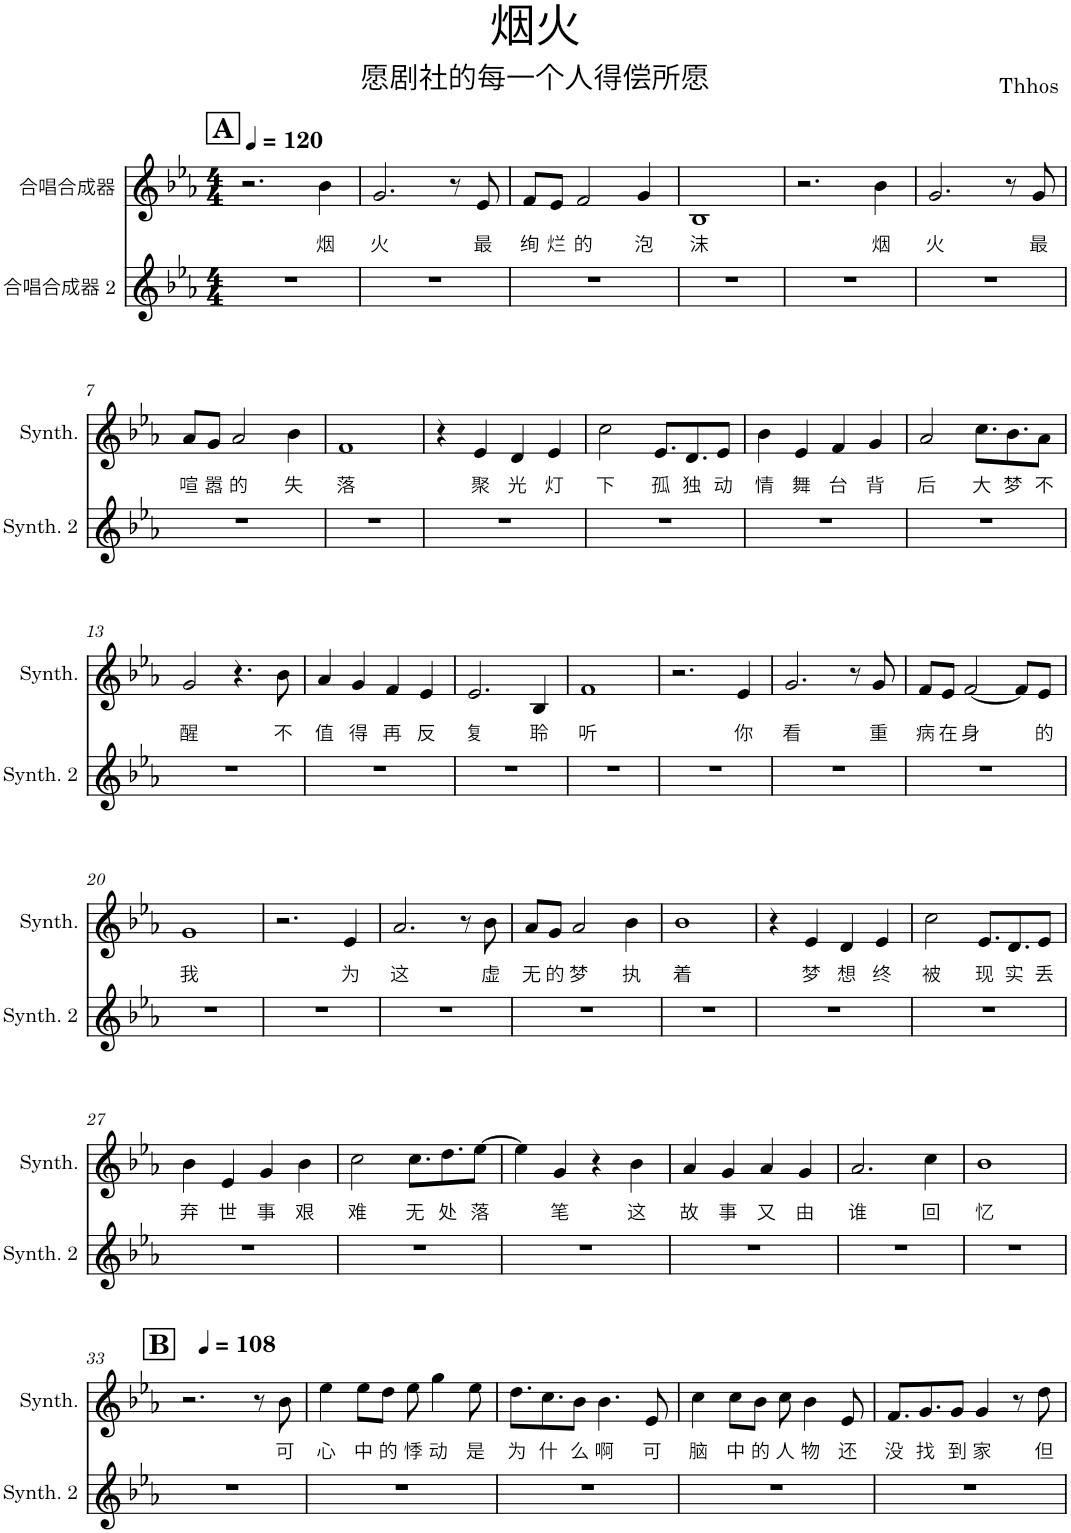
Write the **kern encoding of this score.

**kern	**kern	**text
*part2	*part1	*part1
*staff2	*staff1	*staff1
*I"合唱合成器 2	*I"合唱合成器	*
*clefG2	*clefG2	*
*k[b-e-a-]	*k[b-e-a-]	*
*M4/4	*M4/4	*
*MM120	*MM120	*
!!LO:REH:place=s1:a:B:cj:fs=14:t=A
=1	=1	=1
1r	2.r	.
!	!	!LO:LY:b
.	4b-\	烟
=2	=2	=2
!	!	!LO:LY:b
1r	2.g/	火
.	8r	.
!	!	!LO:LY:b
.	8e-/	最
=3	=3	=3
!	!	!LO:LY:b
1r	8f/L	绚
!	!	!LO:LY:b
.	8e-/J	烂
!	!	!LO:LY:b
.	2f/	的
!	!	!LO:LY:b
.	4g/	泡
=4	=4	=4
!	!	!LO:LY:b
1r	1B-	沫
=5	=5	=5
1r	2.r	.
!	!	!LO:LY:b
.	4b-\	烟
=6	=6	=6
!	!	!LO:LY:b
1r	2.g/	火
.	8r	.
!	!	!LO:LY:b
.	8g/	最
!!LO:LB:g=z
=7	=7	=7
!	!	!LO:LY:b
1r	8a-/L	喧
!	!	!LO:LY:b
.	8g/J	嚣
!	!	!LO:LY:b
.	2a-/	的
!	!	!LO:LY:b
.	4b-\	失
=8	=8	=8
!	!	!LO:LY:b
1r	1f	落
=9	=9	=9
1r	4r	.
!	!	!LO:LY:b
.	4e-/	聚
!	!	!LO:LY:b
.	4d/	光
!	!	!LO:LY:b
.	4e-/	灯
=10	=10	=10
!	!	!LO:LY:b
1r	2cc\	下
!	!	!LO:LY:b
.	8.e-/L	孤
!	!	!LO:LY:b
.	8.d/	独
!	!	!LO:LY:b
.	8e-/J	动
=11	=11	=11
!	!	!LO:LY:b
1r	4b-\	情
!	!	!LO:LY:b
.	4e-/	舞
!	!	!LO:LY:b
.	4f/	台
!	!	!LO:LY:b
.	4g/	背
=12	=12	=12
!	!	!LO:LY:b
1r	2a-/	后
!	!	!LO:LY:b
.	8.cc\L	大
!	!	!LO:LY:b
.	8.b-\	梦
!	!	!LO:LY:b
.	8a-\J	不
!!LO:LB:g=z
=13	=13	=13
!	!	!LO:LY:b
1r	2g/	醒
.	4.r	.
!	!	!LO:LY:b
.	8b-\	不
=14	=14	=14
!	!	!LO:LY:b
1r	4a-/	值
!	!	!LO:LY:b
.	4g/	得
!	!	!LO:LY:b
.	4f/	再
!	!	!LO:LY:b
.	4e-/	反
=15	=15	=15
!	!	!LO:LY:b
1r	2.e-/	复
!	!	!LO:LY:b
.	4B-/	聆
=16	=16	=16
!	!	!LO:LY:b
1r	1f	听
=17	=17	=17
1r	2.r	.
!	!	!LO:LY:b
.	4e-/	你
=18	=18	=18
!	!	!LO:LY:b
1r	2.g/	看
.	8r	.
!	!	!LO:LY:b
.	8g/	重
=19	=19	=19
!	!	!LO:LY:b
1r	8f/L	病
!	!	!LO:LY:b
.	8e-/J	在
!	!	!LO:LY:b
.	[2f/	身
.	8f/L]	.
!	!	!LO:LY:b
.	8e-/J	的
!!LO:LB:g=z
=20	=20	=20
!	!	!LO:LY:b
1r	1g	我
=21	=21	=21
1r	2.r	.
!	!	!LO:LY:b
.	4e-/	为
=22	=22	=22
!	!	!LO:LY:b
1r	2.a-/	这
.	8r	.
!	!	!LO:LY:b
.	8b-\	虚
=23	=23	=23
!	!	!LO:LY:b
1r	8a-/L	无
!	!	!LO:LY:b
.	8g/J	的
!	!	!LO:LY:b
.	2a-/	梦
!	!	!LO:LY:b
.	4b-\	执
=24	=24	=24
!	!	!LO:LY:b
1r	1b-	着
=25	=25	=25
1r	4r	.
!	!	!LO:LY:b
.	4e-/	梦
!	!	!LO:LY:b
.	4d/	想
!	!	!LO:LY:b
.	4e-/	终
=26	=26	=26
!	!	!LO:LY:b
1r	2cc\	被
!	!	!LO:LY:b
.	8.e-/L	现
!	!	!LO:LY:b
.	8.d/	实
!	!	!LO:LY:b
.	8e-/J	丢
!!LO:LB:g=z
=27	=27	=27
!	!	!LO:LY:b
1r	4b-\	弃
!	!	!LO:LY:b
.	4e-/	世
!	!	!LO:LY:b
.	4g/	事
!	!	!LO:LY:b
.	4b-\	艰
=28	=28	=28
!	!	!LO:LY:b
1r	2cc\	难
!	!	!LO:LY:b
.	8.cc\L	无
!	!	!LO:LY:b
.	8.dd\	处
!	!	!LO:LY:b
.	[8ee-\J	落
=29	=29	=29
1r	4ee-\]	.
!	!	!LO:LY:b
.	4g/	笔
.	4r	.
!	!	!LO:LY:b
.	4b-\	这
=30	=30	=30
!	!	!LO:LY:b
1r	4a-/	故
!	!	!LO:LY:b
.	4g/	事
!	!	!LO:LY:b
.	4a-/	又
!	!	!LO:LY:b
.	4g/	由
=31	=31	=31
!	!	!LO:LY:b
1r	2.a-/	谁
!	!	!LO:LY:b
.	4cc\	回
=32	=32	=32
!	!	!LO:LY:b
1r	1b-	忆
!!LO:LB:g=z
=33	=33	=33
!!LO:REH:place=s1:a:B:cj:fs=14:t=B
*	*MM108	*
1r	2.r	.
.	8r	.
!	!	!LO:LY:b
.	8b-\	可
=34	=34	=34
!	!	!LO:LY:b
1r	4ee-\	心
!	!	!LO:LY:b
.	8ee-\L	中
!	!	!LO:LY:b
.	8dd\J	的
!	!	!LO:LY:b
.	8ee-\	悸
!	!	!LO:LY:b
.	4gg\	动
!	!	!LO:LY:b
.	8ee-\	是
=35	=35	=35
!	!	!LO:LY:b
1r	8.dd\L	为
!	!	!LO:LY:b
.	8.cc\	什
!	!	!LO:LY:b
.	8b-\J	么
!	!	!LO:LY:b
.	4.b-\	啊
!	!	!LO:LY:b
.	8e-/	可
=36	=36	=36
!	!	!LO:LY:b
1r	4cc\	脑
!	!	!LO:LY:b
.	8cc\L	中
!	!	!LO:LY:b
.	8b-\J	的
!	!	!LO:LY:b
.	8cc\	人
!	!	!LO:LY:b
.	4b-\	物
!	!	!LO:LY:b
.	8e-/	还
=37	=37	=37
!	!	!LO:LY:b
1r	8.f/L	没
!	!	!LO:LY:b
.	8.g/	找
!	!	!LO:LY:b
.	8g/J	到
!	!	!LO:LY:b
.	4g/	家
.	8r	.
!	!	!LO:LY:b
.	8dd\	但
=	=	=
*-	*-	*-
